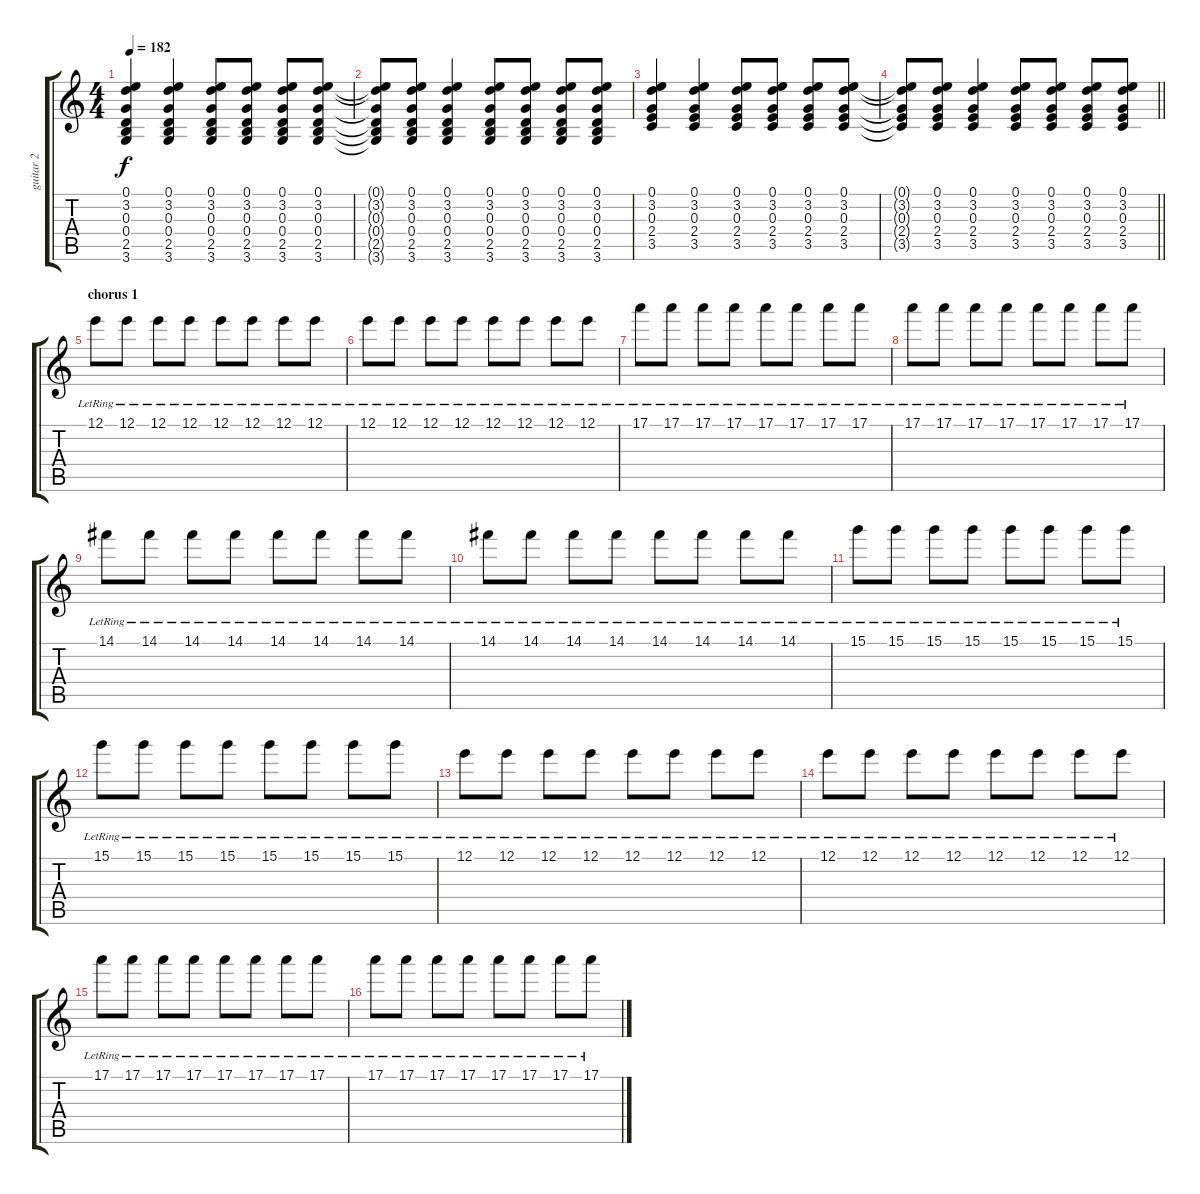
\track ("guitar 2" "guitar 2") {instrument electricguitarclean}
\staff {score tabs}
\tuning (E4 B3 G3 D3 A2 E2) {hide}
\ts (4 4)
\tempo 182
\clef g2
\ks c
(0.1 3.2 0.3 0.4 2.5 3.6).4{dy f} (0.1 3.2 0.3 0.4 2.5 3.6).4 (0.1 3.2 0.3 0.4 2.5 3.6).8 (0.1 3.2 0.3 0.4 2.5 3.6).8 (0.1 3.2 0.3 0.4 2.5 3.6).8 (0.1 3.2 0.3 0.4 2.5 3.6).8 |
(0.1{t} 3.2{t} 0.3{t} 0.4{t} 2.5{t} 3.6{t}).8 (0.1 3.2 0.3 0.4 2.5 3.6).8 (0.1 3.2 0.3 0.4 2.5 3.6).4 (0.1 3.2 0.3 0.4 2.5 3.6).8 (0.1 3.2 0.3 0.4 2.5 3.6).8 (0.1 3.2 0.3 0.4 2.5 3.6).8 (0.1 3.2 0.3 0.4 2.5 3.6).8 |
(0.1 3.2 0.3 2.4 3.5).4 (0.1 3.2 0.3 2.4 3.5).4 (0.1 3.2 0.3 2.4 3.5).8 (0.1 3.2 0.3 2.4 3.5).8 (0.1 3.2 0.3 2.4 3.5).8 (0.1 3.2 0.3 2.4 3.5).8 |
\barLineRight lightlight
(0.1{t} 3.2{t} 0.3{t} 2.4{t} 3.5{t}).8 (0.1 3.2 0.3 2.4 3.5).8 (0.1 3.2 0.3 2.4 3.5).4 (0.1 3.2 0.3 2.4 3.5).8 (0.1 3.2 0.3 2.4 3.5).8 (0.1 3.2 0.3 2.4 3.5).8 (0.1 3.2 0.3 2.4 3.5).8 |
\section ("" "chorus 1")
12.1{lr}.8{volume 9 instrument electricguitarjazz} 12.1{lr}.8 12.1{lr}.8 12.1{lr}.8 12.1{lr}.8 12.1{lr}.8 12.1{lr}.8 12.1{lr}.8 |
12.1{lr}.8 12.1{lr}.8 12.1{lr}.8 12.1{lr}.8 12.1{lr}.8 12.1{lr}.8 12.1{lr}.8 12.1{lr}.8 |
17.1{lr}.8 17.1{lr}.8 17.1{lr}.8 17.1{lr}.8 17.1{lr}.8 17.1{lr}.8 17.1{lr}.8 17.1{lr}.8 |
17.1{lr}.8 17.1{lr}.8 17.1{lr}.8 17.1{lr}.8 17.1{lr}.8 17.1{lr}.8 17.1{lr}.8 17.1{lr}.8 |
14.1{lr}.8 14.1{lr}.8 14.1{lr}.8 14.1{lr}.8 14.1{lr}.8 14.1{lr}.8 14.1{lr}.8 14.1{lr}.8 |
14.1{lr}.8 14.1{lr}.8 14.1{lr}.8 14.1{lr}.8 14.1{lr}.8 14.1{lr}.8 14.1{lr}.8 14.1{lr}.8 |
15.1{lr}.8 15.1{lr}.8 15.1{lr}.8 15.1{lr}.8 15.1{lr}.8 15.1{lr}.8 15.1{lr}.8 15.1{lr}.8 |
15.1{lr}.8 15.1{lr}.8 15.1{lr}.8 15.1{lr}.8 15.1{lr}.8 15.1{lr}.8 15.1{lr}.8 15.1{lr}.8 |
12.1{lr}.8 12.1{lr}.8 12.1{lr}.8 12.1{lr}.8 12.1{lr}.8 12.1{lr}.8 12.1{lr}.8 12.1{lr}.8 |
12.1{lr}.8 12.1{lr}.8 12.1{lr}.8 12.1{lr}.8 12.1{lr}.8 12.1{lr}.8 12.1{lr}.8 12.1{lr}.8 |
17.1{lr}.8 17.1{lr}.8 17.1{lr}.8 17.1{lr}.8 17.1{lr}.8 17.1{lr}.8 17.1{lr}.8 17.1{lr}.8 |
17.1{lr}.8 17.1{lr}.8 17.1{lr}.8 17.1{lr}.8 17.1{lr}.8 17.1{lr}.8 17.1{lr}.8 17.1{lr}.8
